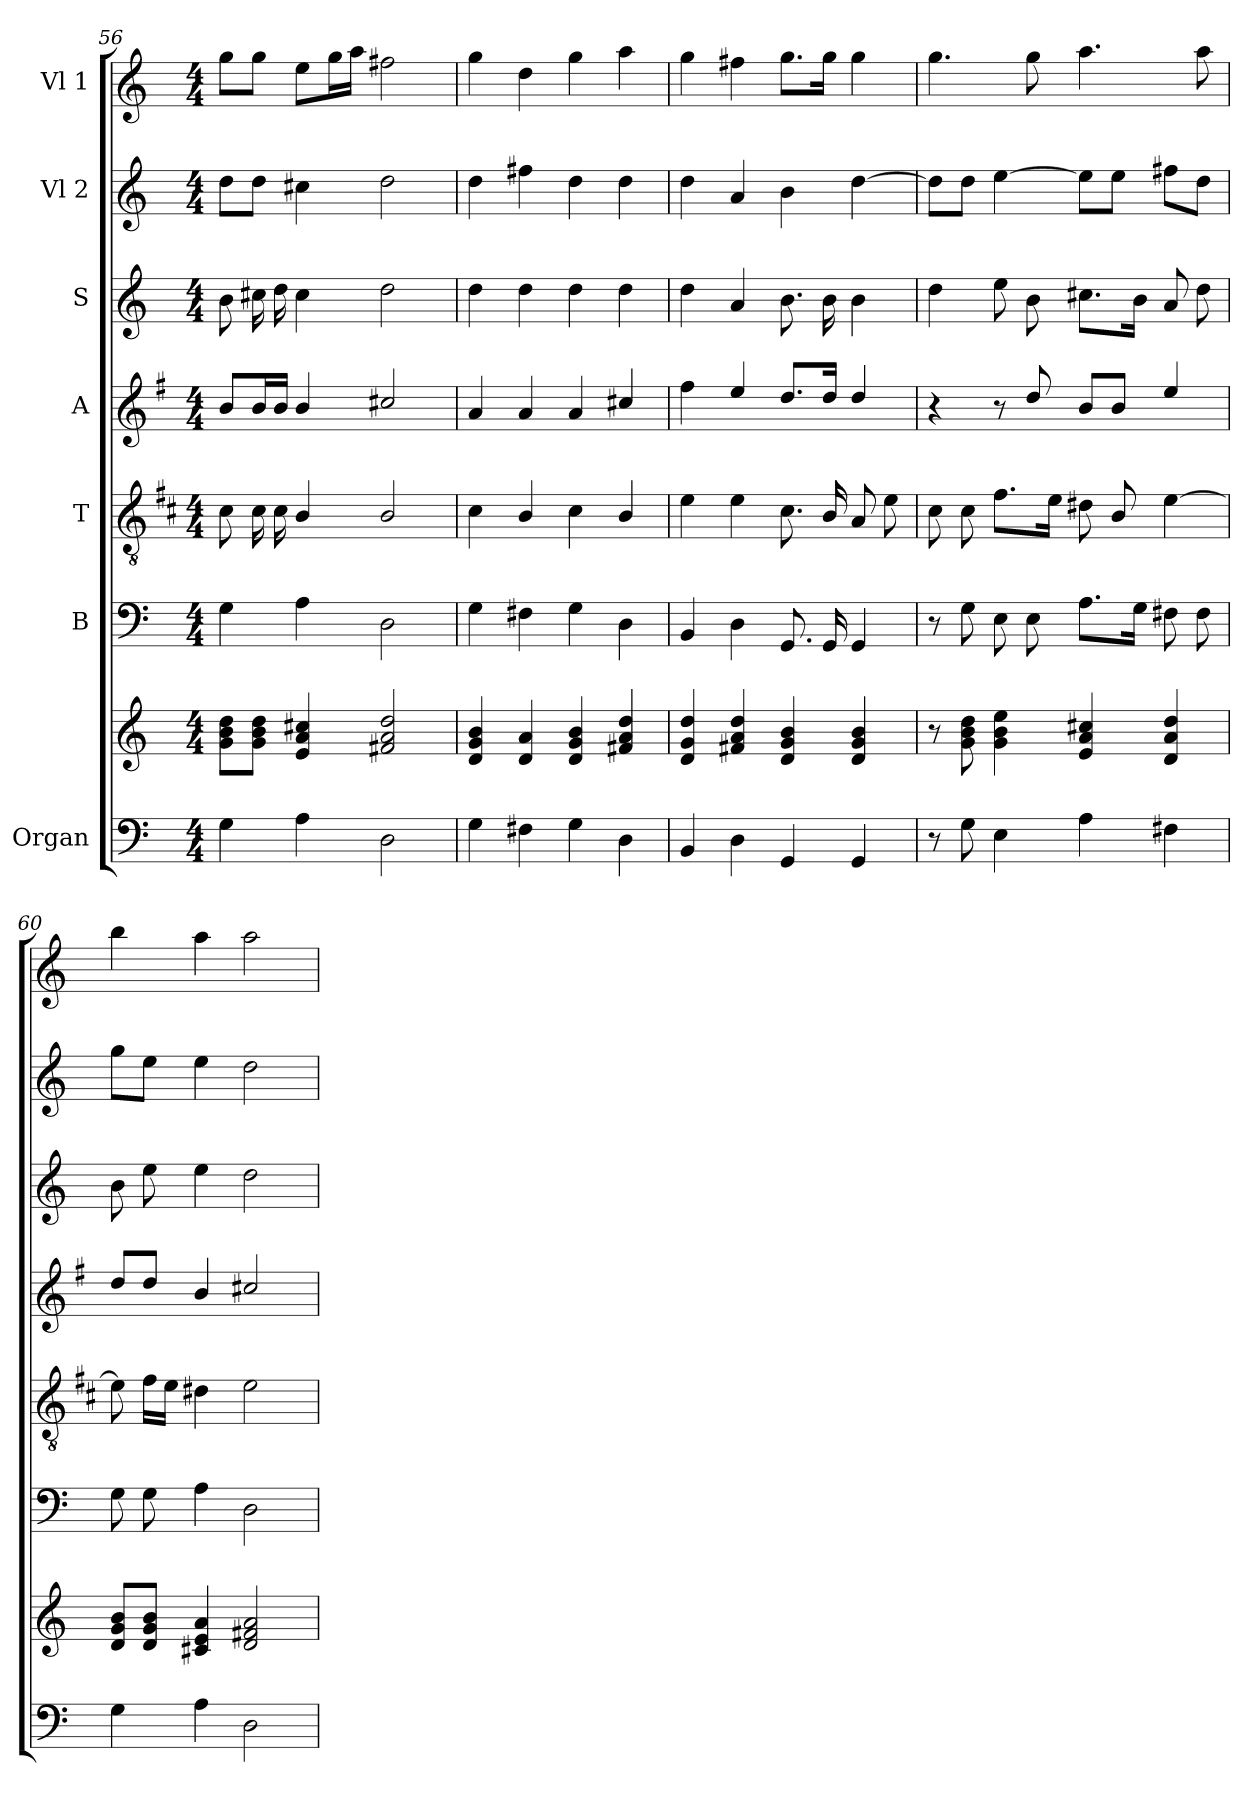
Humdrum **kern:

**kern	**kern	**kern	**kern	**kern	**kern	**kern	**kern
*part7	*part7	*part6	*part5	*part4	*part3	*part2	*part1
*staff8	*staff7	*staff6	*staff5	*staff4	*staff3	*staff2	*staff1
*I"Organ	*	*I"B	*I"T	*I"A	*I"S	*I"Vl 2	*I"Vl 1
!!LO:PB:g=z
*clefF4	*clefG2	*clefF4	*clefGv2	*clefG2	*clefG2	*clefG2	*clefG2
*	*	*	*ITrd1c2	*ITrd4c7	*	*	*
*k[]	*k[]	*k[]	*k[]	*k[]	*k[]	*k[]	*k[]
*C:	*C:	*C:	*C:	*C:	*C:	*C:	*C:
*M4/4	*M4/4	*M4/4	*M4/4	*M4/4	*M4/4	*M4/4	*M4/4
=56	=56	=56	=56	=56	=56	=56	=56
4G\	8g\ 8b\ 8dd\L	4G\	8B\	8e/L	8b\	8dd\L	8gg\L
.	8g\ 8b\ 8dd\J	.	16B\	16e/L	16cc#X\	8dd\J	8gg\J
.	.	.	16B\	16e/JJ	16dd\	.	.
4A\	4e/ 4a/ 4cc#X/	4A\	4A/	4e/	4cc#\	4cc#X\	8ee\L
.	.	.	.	.	.	.	16gg\L
.	.	.	.	.	.	.	16aa\JJ
2D\	2f#X/ 2a/ 2dd/	2D\	2A/	2f#X/	2dd\	2dd\	2ff#X\
=57	=57	=57	=57	=57	=57	=57	=57
4G\	4d/ 4g/ 4b/	4G\	4B\	4d/	4dd\	4dd\	4gg\
4F#X\	4d/ 4a/	4F#X\	4A/	4d/	4dd\	4ff#X\	4dd\
4G\	4d/ 4g/ 4b/	4G\	4B\	4d/	4dd\	4dd\	4gg\
4D\	4f#X/ 4a/ 4dd/	4D\	4A/	4f#X/	4dd\	4dd\	4aa\
=58	=58	=58	=58	=58	=58	=58	=58
4BB/	4d/ 4g/ 4dd/	4BB/	4d\	4b\	4dd\	4dd\	4gg\
4D\	4f#X/ 4a/ 4dd/	4D\	4d\	4a/	4a/	4a/	4ff#X\
4GG/	4d/ 4g/ 4b/	8.GG/	8.B\	8.g/L	8.b\	4b\	8.gg\L
.	.	16GG/	16A/	16g/Jk	16b\	.	16gg\Jk
4GG/	4d/ 4g/ 4b/	4GG/	8G/	4g/	4b\	[4dd\	4gg\
.	.	.	8d\	.	.	.	.
=59	=59	=59	=59	=59	=59	=59	=59
8r	8r	8r	8B\	4r	4dd\	8dd\L]	4.gg\
8G\	8g\ 8b\ 8dd\	8G\	8B\	.	.	8dd\J	.
4E\	4g\ 4b\ 4ee\	8E\	8.e\L	8r	8ee\	[4ee\	.
.	.	8E\	.	8g/	8b\	.	8gg\
.	.	.	16d\Jk	.	.	.	.
4A\	4e/ 4a/ 4cc#X/	8.A\L	8c#X\	8e/L	8.cc#X\L	8ee\L]	4.aa\
.	.	.	8A/	8e/J	.	8ee\J	.
.	.	16G\Jk	.	.	16b\Jk	.	.
4F#X\	4d/ 4a/ 4dd/	8F#X\	[4d\	4a/	8a/	8ff#X\L	.
.	.	8F#\	.	.	8dd\	8dd\J	8aa\
!!LO:LB:g=z
=60	=60	=60	=60	=60	=60	=60	=60
4G\	8d/ 8g/ 8b/L	8G\	8d\]	8g/L	8b\	8gg\L	4bb\
.	8d/ 8g/ 8b/J	8G\	16e\LL	8g/J	8ee\	8ee\J	.
.	.	.	16d\JJ	.	.	.	.
4A\	4c#X/ 4e/ 4a/	4A\	4c#X\	4e/	4ee\	4ee\	4aa\
2D\	2d/ 2f#X/ 2a/	2D\	2d\	2f#X/	2dd\	2dd\	2aa\
=	=	=	=	=	=	=	=
*-	*-	*-	*-	*-	*-	*-	*-
